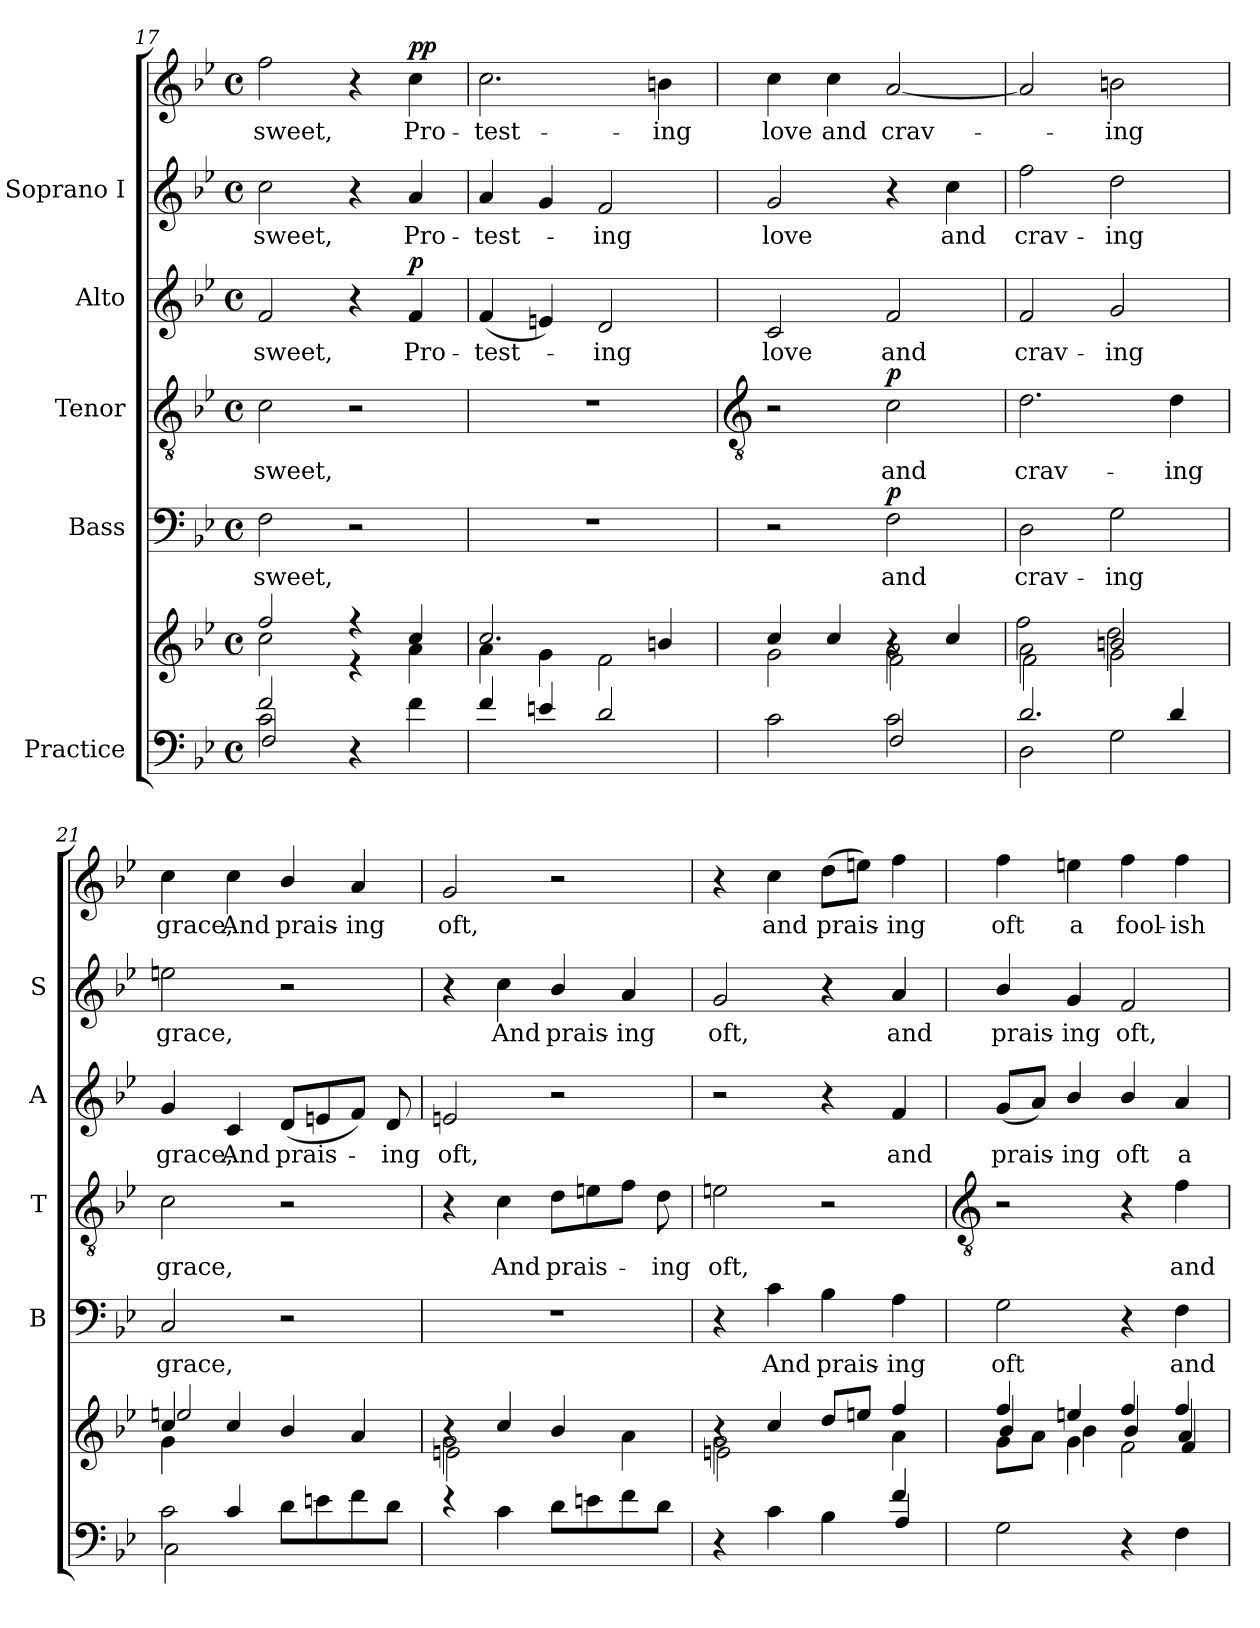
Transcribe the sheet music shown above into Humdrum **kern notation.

**kern	**kern	**kern	**text	**dynam	**kern	**text	**dynam	**kern	**text	**dynam	**kern	**text	**kern	**text	**dynam
*part5	*part5	*part4	*part4	*part4	*part3	*part3	*part3	*part2	*part2	*part2	*part1	*part1	*part1	*part1	*part1
*staff7	*staff6	*staff5	*staff5	*staff5	*staff4	*staff4	*staff4	*staff3	*staff3	*staff3	*staff2	*staff2	*staff1	*staff1	*staff1/2
*I"Practice	*	*I"Bass	*	*	*I"Tenor	*	*	*I"Alto	*	*	*I"Soprano I	*	*	*	*
*	*	*I'B	*	*	*I'T	*	*	*I'A	*	*	*I'S	*	*	*	*
*clefF4	*clefG2	*clefF4	*	*	*clefGv2	*	*	*clefG2	*	*	*clefG2	*	*clefG2	*	*
*k[b-e-]	*k[b-e-]	*k[b-e-]	*	*	*k[b-e-]	*	*	*k[b-e-]	*	*	*k[b-e-]	*	*k[b-e-]	*	*
*B-:	*B-:	*B-:	*	*	*B-:	*	*	*B-:	*	*	*B-:	*	*B-:	*	*
*M4/4	*M4/4	*M4/4	*	*	*M4/4	*	*	*M4/4	*	*	*M4/4	*	*M4/4	*	*
*met(c)	*met(c)	*met(c)	*	*	*met(c)	*	*	*met(c)	*	*	*met(c)	*	*met(c)	*	*
=17	=17	=17	=17	=17	=17	=17	=17	=17	=17	=17	=17	=17	=17	=17	=17
*^	*^	*	*	*	*	*	*	*	*	*	*	*	*	*	*
*	*^	*	*	*	*	*	*	*	*	*	*	*	*	*	*	*	*
!	!	!	!	!	!	!LO:LY:b	!	!	!LO:LY:b	!	!	!LO:LY:b	!	!	!LO:LY:b	!	!LO:LY:b	!
2f	2c	2F	2ff	2cc	2F	sweet,	.	2c	sweet,	.	2f	sweet,	.	2cc	-sweet,	2ff	sweet,	.
4r	2ryy	2ryy	4r	4r	2r	.	.	2r	.	.	4r	.	.	4r	.	4r	.	.
!	!	!	!	!	!	!	!	!	!	!	!	!LO:LY:b	!LO:DY:b	!	!LO:LY:b	!	!LO:LY:b	!LO:DY:b=2
!	!	!	!	!	!	!	!	!	!	!	!	!	!	!	!	!	!	!LO:DY:n=1:b
4f	.	.	4cc/	4a	.	.	.	.	.	.	4f	Pro-	p	4a	Pro-	4cc	Pro-	p p
=18	=18	=18	=18	=18	=18	=18	=18	=18	=18	=18	=18	=18	=18	=18	=18	=18	=18	=18
!	!	!	!	!	!	!	!	!	!	!	!	!LO:LY:b	!	!	!LO:LY:b	!	!LO:LY:b	!
4f	1ryy	1ryy	2.cc/	4a\	1r	.	.	1r	.	.	(<4f	-test-	.	4a	test-	2.cc	-test-	.
4en	.	.	.	4g\	.	.	.	.	.	.	4en)	.	.	4g	.	.	.	.
!	!	!	!	!	!	!	!	!	!	!	!	!LO:LY:b	!	!	!LO:LY:b	!	!	!
2d	.	.	.	2f\	.	.	.	.	.	.	2d	ing	.	2f	ing	.	.	.
!	!	!	!	!	!	!	!	!	!	!	!	!	!	!	!	!	!LO:LY:b	!
.	.	.	4bn/	.	.	.	.	.	.	.	.	.	.	.	.	4bn	-ing	.
*	*	*	*v	*v	*	*	*	*	*	*	*	*	*	*	*	*	*	*
!!LO:LB:g=z
=19	=19	=19	=19	=19	=19	=19	=19	=19	=19	=19	=19	=19	=19	=19	=19	=19	=19
*	*	*	*	*	*	*	*clefGv2	*	*	*	*	*	*	*	*	*	*
*	*	*	*^	*	*	*	*	*	*	*	*	*	*	*	*	*	*
*	*	*	*	*^	*	*	*	*	*	*	*	*	*	*	*	*	*	*
*	*	*	*	*	*^	*	*	*	*	*	*	*	*	*	*	*	*	*	*
!	!	!	!	!	!	!	!	!	!	!	!	!	!	!LO:LY:b	!	!	!LO:LY:b	!	!LO:LY:b	!
2c	2ryy	2ryy	4cc/	2g\	1ryy	2ryy	2r	.	.	2r	.	.	2c	love	.	2g	love	4cc	love	.
!	!	!	!	!	!	!	!	!	!	!	!	!	!	!	!	!	!	!	!LO:LY:b	!
.	.	.	4cc/	.	.	.	.	.	.	.	.	.	.	.	.	.	.	4cc	and	.
!	!	!	!	!	!	!	!	!LO:LY:b	!LO:DY:b	!	!LO:LY:b	!LO:DY:b	!	!LO:LY:b	!	!	!	!	!LO:LY:b	!
2ryy	2c	2F	2a\	4r	.	2f\	2F	and	p	2c	and	p	2f	and	.	4r	.	[2a	crav-	.
!	!	!	!	!	!	!	!	!	!	!	!	!	!	!	!	!	!LO:LY:b	!	!	!
.	.	.	.	4cc/	.	.	.	.	.	.	.	.	.	.	.	4cc	and	.	.	.
*	*v	*v	*	*	*	*	*	*	*	*	*	*	*	*	*	*	*	*	*	*
=20	=20	=20	=20	=20	=20	=20	=20	=20	=20	=20	=20	=20	=20	=20	=20	=20	=20	=20	=20
!	!	!	!	!	!	!	!LO:LY:b	!	!	!LO:LY:b	!	!	!LO:LY:b	!	!	!LO:LY:b	!	!	!
2.d/	2D	2a\	2ff	1ryy	2f\	2D	crav-	.	2.d	crav-	.	2f	crav-	.	2ff	crav-	2a]	.	.
!	!	!	!	!	!	!	!LO:LY:b	!	!	!	!	!	!LO:LY:b	!	!	!LO:LY:b	!	!LO:LY:b	!
.	2G	2bn	2dd	.	2g\	2G	-ing	.	.	.	.	2g	-ing	.	2dd	-ing	2bn	ing	.
!	!	!	!	!	!	!	!	!	!	!LO:LY:b	!	!	!	!	!	!	!	!	!
4d/	.	.	.	.	.	.	.	.	4d	-ing	.	.	.	.	.	.	.	.	.
=21	=21	=21	=21	=21	=21	=21	=21	=21	=21	=21	=21	=21	=21	=21	=21	=21	=21	=21	=21
*	*^	*	*	*	*	*	*	*	*	*	*	*	*	*	*	*	*	*	*
!	!	!	!	!	!	!	!	!LO:LY:b	!	!	!LO:LY:b	!	!	!LO:LY:b	!	!	!LO:LY:b	!	!LO:LY:b	!
4ryy	2c	2C\	4cc	2een/	1ryy	4g\	2C	grace,	.	2c	grace,	.	4g	grace,	.	2een	grace,	4cc	grace,	.
!	!	!	!	!	!	!	!	!	!	!	!	!	!	!LO:LY:b	!	!	!	!	!LO:LY:b	!
4c	.	.	4cc	.	.	2.ryy	.	.	.	.	.	.	4c	And	.	.	.	4cc	And	.
!	!	!	!	!	!	!	!	!	!	!	!	!	!	!LO:LY:b	!	!	!	!	!LO:LY:b	!
8dL	2ryy	2ryy	4b-/	2ryy	.	.	2r	.	.	2r	.	.	(<8dL	prais-	.	2r	.	4b-/	prais-	.
8en	.	.	.	.	.	.	.	.	.	.	.	.	8en	.	.	.	.	.	.	.
!	!	!	!	!	!	!	!	!	!	!	!	!	!	!	!	!	!	!	!LO:LY:b	!
8f	.	.	4a	.	.	.	.	.	.	.	.	.	8fJ)	.	.	.	.	4a	-ing	.
!	!	!	!	!	!	!	!	!	!	!	!	!	!	!LO:LY:b	!	!	!	!	!	!
8dJ	.	.	.	.	.	.	.	.	.	.	.	.	8d	ing	.	.	.	.	.	.
=22	=22	=22	=22	=22	=22	=22	=22	=22	=22	=22	=22	=22	=22	=22	=22	=22	=22	=22	=22	=22
!	!	!	!	!	!	!	!	!	!	!	!	!	!	!LO:LY:b	!	!	!	!	!LO:LY:b	!
2ryy	4r	1ryy	2g\	4r	1ryy	2en\	1r	.	.	4r	.	.	2en	oft,	.	4r	.	2g	oft,	.
!	!	!	!	!	!	!	!	!	!	!	!LO:LY:b	!	!	!	!	!	!LO:LY:b	!	!	!
.	4c	.	.	4cc/	.	.	.	.	.	4c	And	.	.	.	.	4cc	And	.	.	.
!	!	!	!	!	!	!	!	!	!	!	!LO:LY:b	!	!	!	!	!	!LO:LY:b	!	!	!
2ryy	8dL	.	2ryy	4b-/	.	2ryy	.	.	.	8dL	prais-	.	2r	.	.	4b-/	prais-	2r	.	.
.	8en	.	.	.	.	.	.	.	.	8en	.	.	.	.	.	.	.	.	.	.
!	!	!	!	!	!	!	!	!	!	!	!	!	!	!	!	!	!LO:LY:b	!	!	!
.	8f	.	.	4a	.	.	.	.	.	8fJ	.	.	.	.	.	4a	-ing	.	.	.
!	!	!	!	!	!	!	!	!	!	!	!LO:LY:b	!	!	!	!	!	!	!	!	!
.	8dJ	.	.	.	.	.	.	.	.	8d	ing	.	.	.	.	.	.	.	.	.
=23	=23	=23	=23	=23	=23	=23	=23	=23	=23	=23	=23	=23	=23	=23	=23	=23	=23	=23	=23	=23
!	!	!	!	!	!	!	!	!	!	!	!LO:LY:b	!	!	!	!	!	!LO:LY:b	!	!	!
2.ryy	2ryy	4r	4r	2g\	1ryy	2en\	4r	.	.	2en	oft,	.	2r	.	.	2g	oft,	4r	.	.
!	!	!	!	!	!	!	!	!LO:LY:b	!	!	!	!	!	!	!	!	!	!	!LO:LY:b	!
.	.	4c	4cc/	.	.	.	4c	And	.	.	.	.	.	.	.	.	.	4cc	and	.
!	!	!	!	!	!	!	!	!LO:LY:b	!	!	!	!	!	!	!	!	!	!	!LO:LY:b	!
.	2ryy	4B-	8ddL	4ryy	.	2ryy	4B-	prais-	.	2r	.	.	4r	.	.	4r	.	(>8ddL	prais-	.
.	.	.	8eenJ	.	.	.	.	.	.	.	.	.	.	.	.	.	.	8eenJ)	.	.
!	!	!	!	!	!	!	!	!LO:LY:b	!	!	!	!	!	!LO:LY:b	!	!	!LO:LY:b	!	!LO:LY:b	!
4f	.	4A	4ff	4a\	.	.	4A	-ing	.	.	.	.	4f	and	.	4a	and	4ff	ing	.
*v	*v	*v	*	*	*	*	*	*	*	*	*	*	*	*	*	*	*	*	*	*
*	*v	*v	*v	*v	*	*	*	*	*	*	*	*	*	*	*	*	*	*
!!LO:LB:g=z
=24	=24	=24	=24	=24	=24	=24	=24	=24	=24	=24	=24	=24	=24	=24	=24
*	*	*	*	*	*clefGv2	*	*	*	*	*	*	*	*	*	*
*^	*^	*	*	*	*	*	*	*	*	*	*	*	*	*	*
*	*^	*	*^	*	*	*	*	*	*	*	*	*	*	*	*	*	*
*	*	*	*	*	*^	*	*	*	*	*	*	*	*	*	*	*	*	*	*
*	*	*	*	*	*	*^	*	*	*	*	*	*	*	*	*	*	*	*	*	*
!	!	!	!	!	!	!	!	!	!LO:LY:b	!	!	!	!	!	!LO:LY:b	!	!	!LO:LY:b	!	!LO:LY:b	!
*	*v	*v	*	*	*	*	*	*	*	*	*	*	*	*	*	*	*	*	*	*	*
2ryy	2G	4ff/	4b-/	1ryy	8g\L	2.ryy	2G	oft	.	2r	.	.	(<8gL	prais-	.	4b-/	prais-	4ff	oft	.
.	.	.	.	.	8a\J	.	.	.	.	.	.	.	8aJ)	.	.	.	.	.	.	.
!	!	!	!	!	!	!	!	!	!	!	!	!	!	!LO:LY:b	!	!	!LO:LY:b	!	!LO:LY:b	!
.	.	4een	4g\	.	4b-\	.	.	.	.	.	.	.	4b-/	ing	.	4g	-ing	4een	a	.
!	!	!	!	!	!	!	!	!	!	!	!	!	!	!LO:LY:b	!	!	!LO:LY:b	!	!LO:LY:b	!
4ryy	4r	4ff/	2f\	.	4b-/	.	4r	.	.	4r	.	.	4b-/	oft	.	2f	oft,	4ff	fool-	.
!	!	!	!	!	!	!	!	!LO:LY:b	!	!	!LO:LY:b	!	!	!LO:LY:b	!	!	!	!	!LO:LY:b	!
4ryy	4F	4ff/	.	.	4a/	4f	4F	and	.	4f	and	.	4a	a	.	.	.	4ff	-ish	.
*v	*v	*	*	*	*	*	*	*	*	*	*	*	*	*	*	*	*	*	*	*
*	*v	*v	*v	*v	*v	*	*	*	*	*	*	*	*	*	*	*	*	*	*
=	=	=	=	=	=	=	=	=	=	=	=	=	=	=	=
*-	*-	*-	*-	*-	*-	*-	*-	*-	*-	*-	*-	*-	*-	*-	*-
